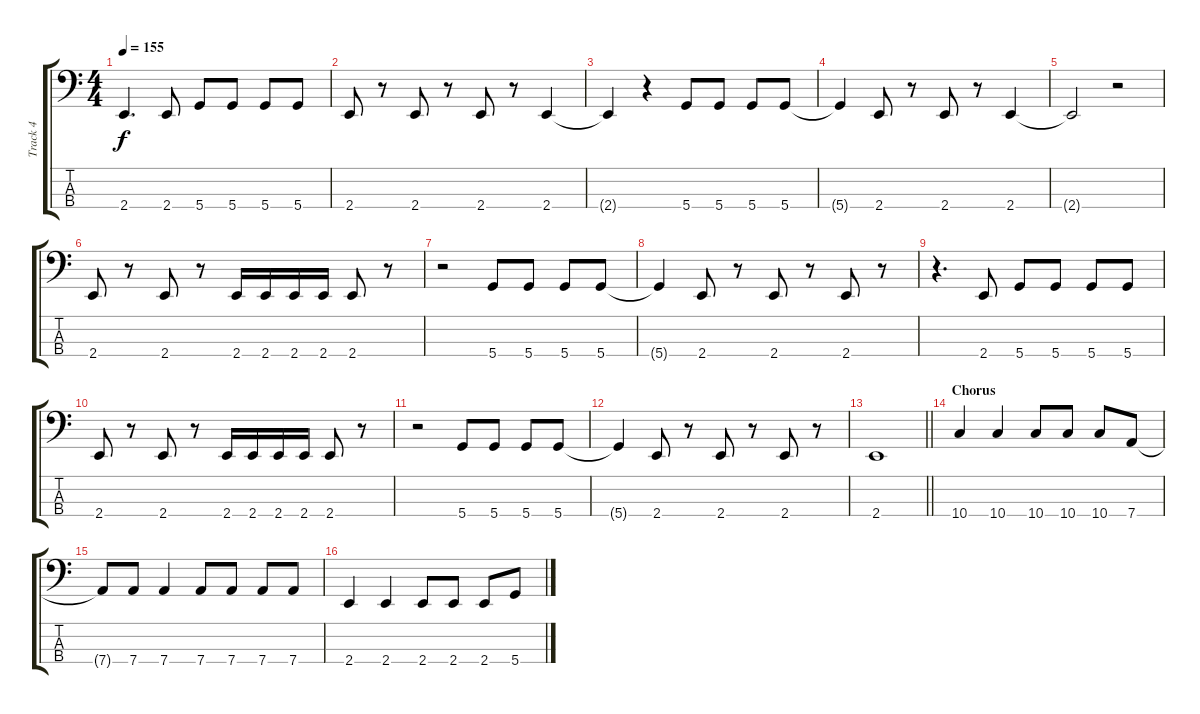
\track ("Track 4" "Track 4") {instrument electricbassfinger}
\staff {score tabs}
\tuning (G2 D2 A1 D1) {hide}
\ts (4 4)
\tempo 155
\clef f4
\ks c
2.4{t}.4{d dy f} 2.4.8 5.4.8 5.4.8 5.4.8 5.4.8 |
2.4.8 r.8 2.4.8 r.8 2.4.8 r.8 2.4.4 |
2.4{t}.4 r.4 5.4.8 5.4.8 5.4.8 5.4.8 |
5.4{t}.4 2.4.8 r.8 2.4.8 r.8 2.4.4 |
2.4{t}.2 r.2 |
2.4.8 r.8 2.4.8 r.8 2.4.16 2.4.16 2.4.16 2.4.16 2.4.8 r.8 |
r.2 5.4.8 5.4.8 5.4.8 5.4.8 |
5.4{t}.4 2.4.8 r.8 2.4.8 r.8 2.4.8 r.8 |
r.4{d} 2.4.8 5.4.8 5.4.8 5.4.8 5.4.8 |
2.4.8 r.8 2.4.8 r.8 2.4.16 2.4.16 2.4.16 2.4.16 2.4.8 r.8 |
r.2 5.4.8 5.4.8 5.4.8 5.4.8 |
5.4{t}.4 2.4.8 r.8 2.4.8 r.8 2.4.8 r.8 |
\barLineRight lightlight
2.4.1 |
\section ("" "Chorus")
10.4.4 10.4.4 10.4.8 10.4.8 10.4.8 7.4.8 |
7.4{t}.8 7.4.8 7.4.4 7.4.8 7.4.8 7.4.8 7.4.8 |
2.4.4 2.4.4 2.4.8 2.4.8 2.4.8 5.4.8
